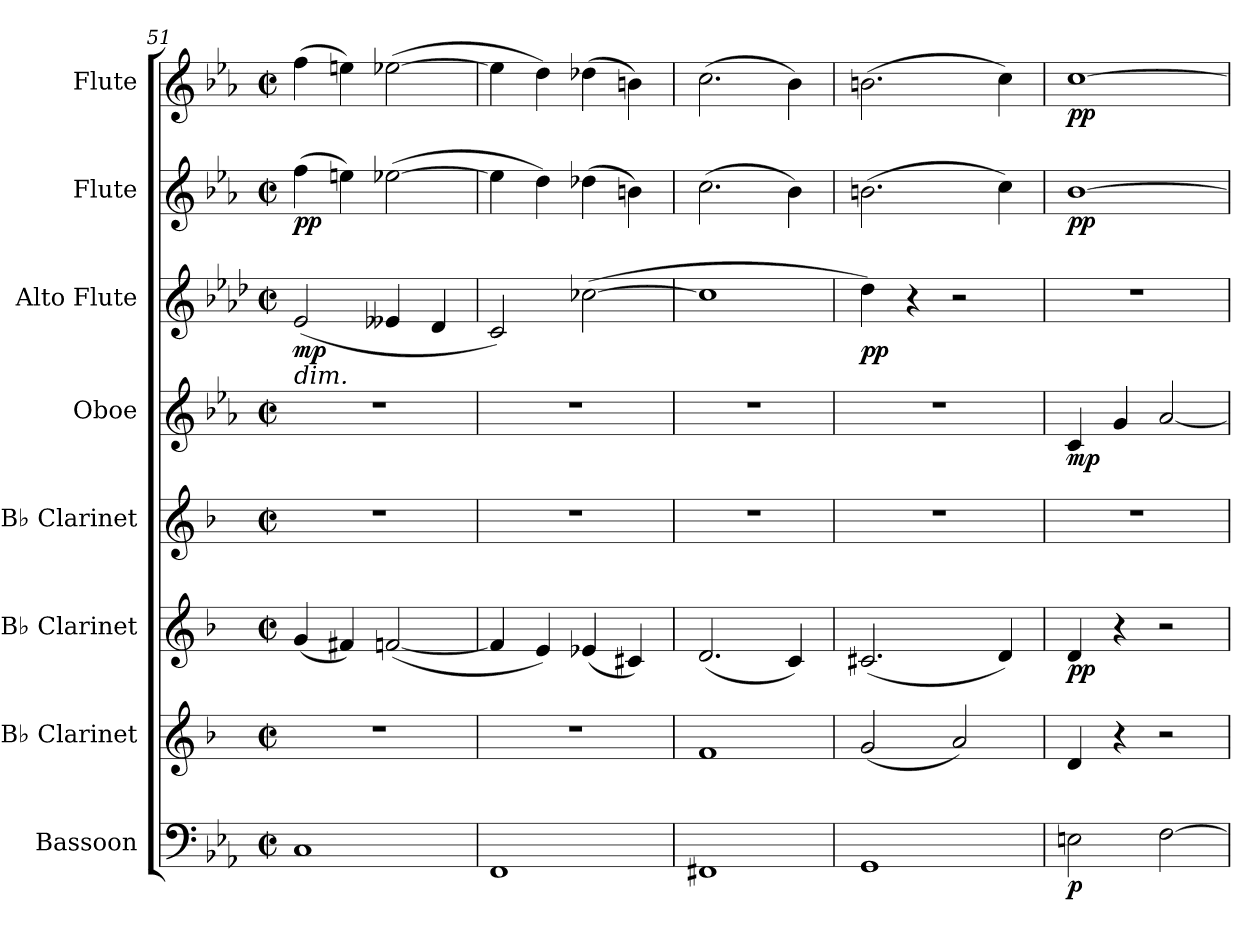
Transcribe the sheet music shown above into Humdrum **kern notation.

**kern	**dynam	**kern	**kern	**dynam	**kern	**kern	**dynam	**kern	**dynam	**kern	**dynam	**kern	**dynam
*part8	*part8	*part7	*part6	*part6	*part5	*part4	*part4	*part3	*part3	*part2	*part2	*part1	*part1
*staff8	*staff8	*staff7	*staff6	*staff6	*staff5	*staff4	*staff4	*staff3	*staff3	*staff2	*staff2	*staff1	*staff1
*I"Bassoon	*	*I"B♭ Clarinet	*I"B♭ Clarinet	*	*I"B♭ Clarinet	*I"Oboe	*	*I"Alto Flute	*	*I"Flute	*	*I"Flute	*
*I'Bsn.	*	*I'B♭ Cl.	*I'B♭ Cl.	*	*I'B♭ Cl.	*I'Ob.	*	*I'A. Fl.	*	*I'Fl.	*	*I'Fl.	*
*clefF4	*	*clefG2	*clefG2	*	*clefG2	*clefG2	*	*clefG2	*	*clefG2	*	*clefG2	*
*	*	*ITrd1c2	*ITrd1c2	*	*ITrd1c2	*	*	*ITrd3c5	*	*	*	*	*
*k[b-e-a-]	*	*k[b-e-a-]	*k[b-e-a-]	*	*k[b-e-a-]	*k[b-e-a-]	*	*k[b-e-a-]	*	*k[b-e-a-]	*	*k[b-e-a-]	*
*M2/2	*	*M2/2	*M2/2	*	*M2/2	*M2/2	*	*M2/2	*	*M2/2	*	*M2/2	*
*met(c|)	*	*met(c|)	*met(c|)	*	*met(c|)	*met(c|)	*	*met(c|)	*	*met(c|)	*	*met(c|)	*
=51	=51	=51	=51	=51	=51	=51	=51	=51	=51	=51	=51	=51	=51
!	!	!	!	!	!	!	!	!LO:TX:b:i:t=dim.	!	!	!	!	!
!	!	!	!	!	!	!	!	!	!LO:DY:b	!	!LO:DY:b	!	!
1C	.	1r	(<4f/	.	1r	1r	.	(<2B-/	mp	(>4ff\	pp	(>4ff\	.
.	.	.	4en/)	.	.	.	.	.	.	4een\)	.	4een\)	.
.	.	.	(<[2e-X/	.	.	.	.	4B--X/	.	(>[2ee-X\	.	(>[2ee-X\	.
.	.	.	.	.	.	.	.	4A-/	.	.	.	.	.
=52	=52	=52	=52	=52	=52	=52	=52	=52	=52	=52	=52	=52	=52
1FF	.	1r	4e-/]	.	1r	1r	.	2G/)	.	4ee-\]	.	4ee-\]	.
.	.	.	4d/)	.	.	.	.	.	.	4dd\)	.	4dd\)	.
.	.	.	(<4d-X/	.	.	.	.	(>[2g-X\	.	(>4dd-X\	.	(>4dd-X\	.
.	.	.	4Bn/)	.	.	.	.	.	.	4bn\)	.	4bn\)	.
=53	=53	=53	=53	=53	=53	=53	=53	=53	=53	=53	=53	=53	=53
*	*	*	*	*	*	*	*	*	*	*	*	*MM138	*
1FF#X	.	1e-	(<2.c/	.	1r	1r	.	1g-]	.	(>2.cc\	.	(>2.cc\	.
.	.	.	4B-/)	.	.	.	.	.	.	4b-\)	.	4b-\)	.
=54	=54	=54	=54	=54	=54	=54	=54	=54	=54	=54	=54	=54	=54
*	*	*	*	*	*	*	*	*	*	*	*	*MM134	*
!	!	!	!	!	!	!	!	!	!LO:DY:b	!	!	!	!
1GG	.	(<2f/	(<2.Bn/	.	1r	1r	.	4a-\)	pp	(>2.bn\	.	(>2.bn\	.
.	.	.	.	.	.	.	.	4r	.	.	.	.	.
.	.	2g/)	.	.	.	.	.	2r	.	.	.	.	.
.	.	.	4c/)	.	.	.	.	.	.	4cc\)	.	4cc\)	.
=55	=55	=55	=55	=55	=55	=55	=55	=55	=55	=55	=55	=55	=55
!!LO:REH:place=s1:a:B:fs=14:t=3
*	*	*	*	*	*	*	*	*	*	*	*	*MM120	*
!	!LO:DY:b	!	!	!LO:DY:b	!	!	!LO:DY:b	!	!	!	!LO:DY:b	!	!LO:DY:b
*	*	*	*	*	*	*	*	*	*	*	*	*^	*
2En\	p	4c/	4c/	pp	1r	4c/	mp	1r	.	[1b-	pp	[1cc	4ryy	pp
*	*	*	*	*	*	*	*	*	*	*	*	*MM130	*	*
.	.	4r	4r	.	.	4g/	.	.	.	.	.	.	2.ryy	.
[2F\	.	2r	2r	.	.	[2a-/	.	.	.	.	.	.	.	.
*	*	*	*	*	*	*	*	*	*	*	*	*v	*v	*
=	=	=	=	=	=	=	=	=	=	=	=	=	=
*-	*-	*-	*-	*-	*-	*-	*-	*-	*-	*-	*-	*-	*-
